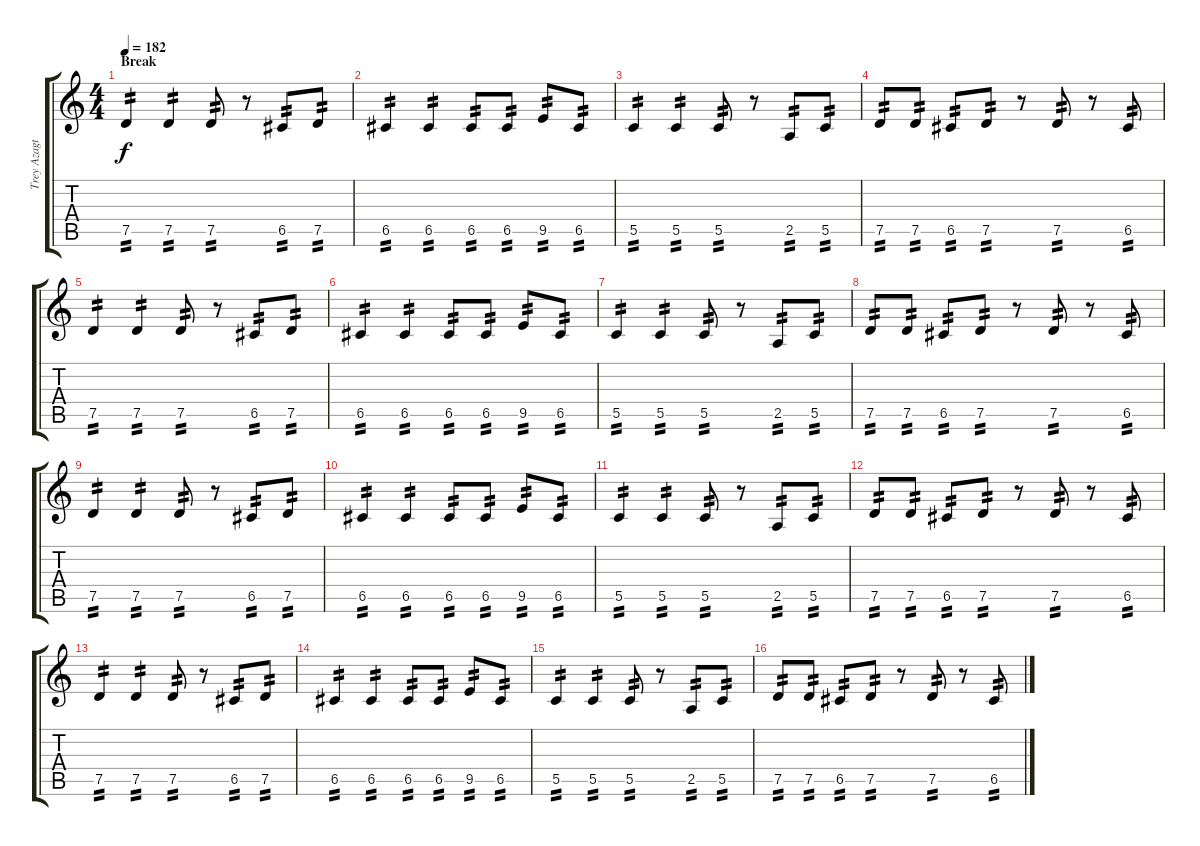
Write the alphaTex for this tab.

\track ("Trey Azagthoth #1" "Trey Azagt") {instrument overdrivenguitar}
\staff {score tabs}
\tuning (D4 A3 F3 C3 G2 C2) {hide}
\ts (4 4)
\section ("" "Break")
\tempo 182
\clef g2
\ks c
7.5.4{tp 2 dy f} 7.5.4{tp 2} 7.5.8{tp 2} r.8 6.5.8{tp 2} 7.5.8{tp 2} |
6.5.4{tp 2} 6.5.4{tp 2} 6.5.8{tp 2} 6.5.8{tp 2} 9.5.8{tp 2} 6.5.8{tp 2} |
5.5.4{tp 2} 5.5.4{tp 2} 5.5.8{tp 2} r.8 2.5.8{tp 2} 5.5.8{tp 2} |
7.5.8{tp 2} 7.5.8{tp 2} 6.5.8{tp 2} 7.5.8{tp 2} r.8 7.5.8{tp 2} r.8 6.5.8{tp 2} |
7.5.4{tp 2} 7.5.4{tp 2} 7.5.8{tp 2} r.8 6.5.8{tp 2} 7.5.8{tp 2} |
6.5.4{tp 2} 6.5.4{tp 2} 6.5.8{tp 2} 6.5.8{tp 2} 9.5.8{tp 2} 6.5.8{tp 2} |
5.5.4{tp 2} 5.5.4{tp 2} 5.5.8{tp 2} r.8 2.5.8{tp 2} 5.5.8{tp 2} |
7.5.8{tp 2} 7.5.8{tp 2} 6.5.8{tp 2} 7.5.8{tp 2} r.8 7.5.8{tp 2} r.8 6.5.8{tp 2} |
7.5.4{tp 2} 7.5.4{tp 2} 7.5.8{tp 2} r.8 6.5.8{tp 2} 7.5.8{tp 2} |
6.5.4{tp 2} 6.5.4{tp 2} 6.5.8{tp 2} 6.5.8{tp 2} 9.5.8{tp 2} 6.5.8{tp 2} |
5.5.4{tp 2} 5.5.4{tp 2} 5.5.8{tp 2} r.8 2.5.8{tp 2} 5.5.8{tp 2} |
7.5.8{tp 2} 7.5.8{tp 2} 6.5.8{tp 2} 7.5.8{tp 2} r.8 7.5.8{tp 2} r.8 6.5.8{tp 2} |
7.5.4{tp 2} 7.5.4{tp 2} 7.5.8{tp 2} r.8 6.5.8{tp 2} 7.5.8{tp 2} |
6.5.4{tp 2} 6.5.4{tp 2} 6.5.8{tp 2} 6.5.8{tp 2} 9.5.8{tp 2} 6.5.8{tp 2} |
5.5.4{tp 2} 5.5.4{tp 2} 5.5.8{tp 2} r.8 2.5.8{tp 2} 5.5.8{tp 2} |
7.5.8{tp 2} 7.5.8{tp 2} 6.5.8{tp 2} 7.5.8{tp 2} r.8 7.5.8{tp 2} r.8 6.5.8{tp 2}
